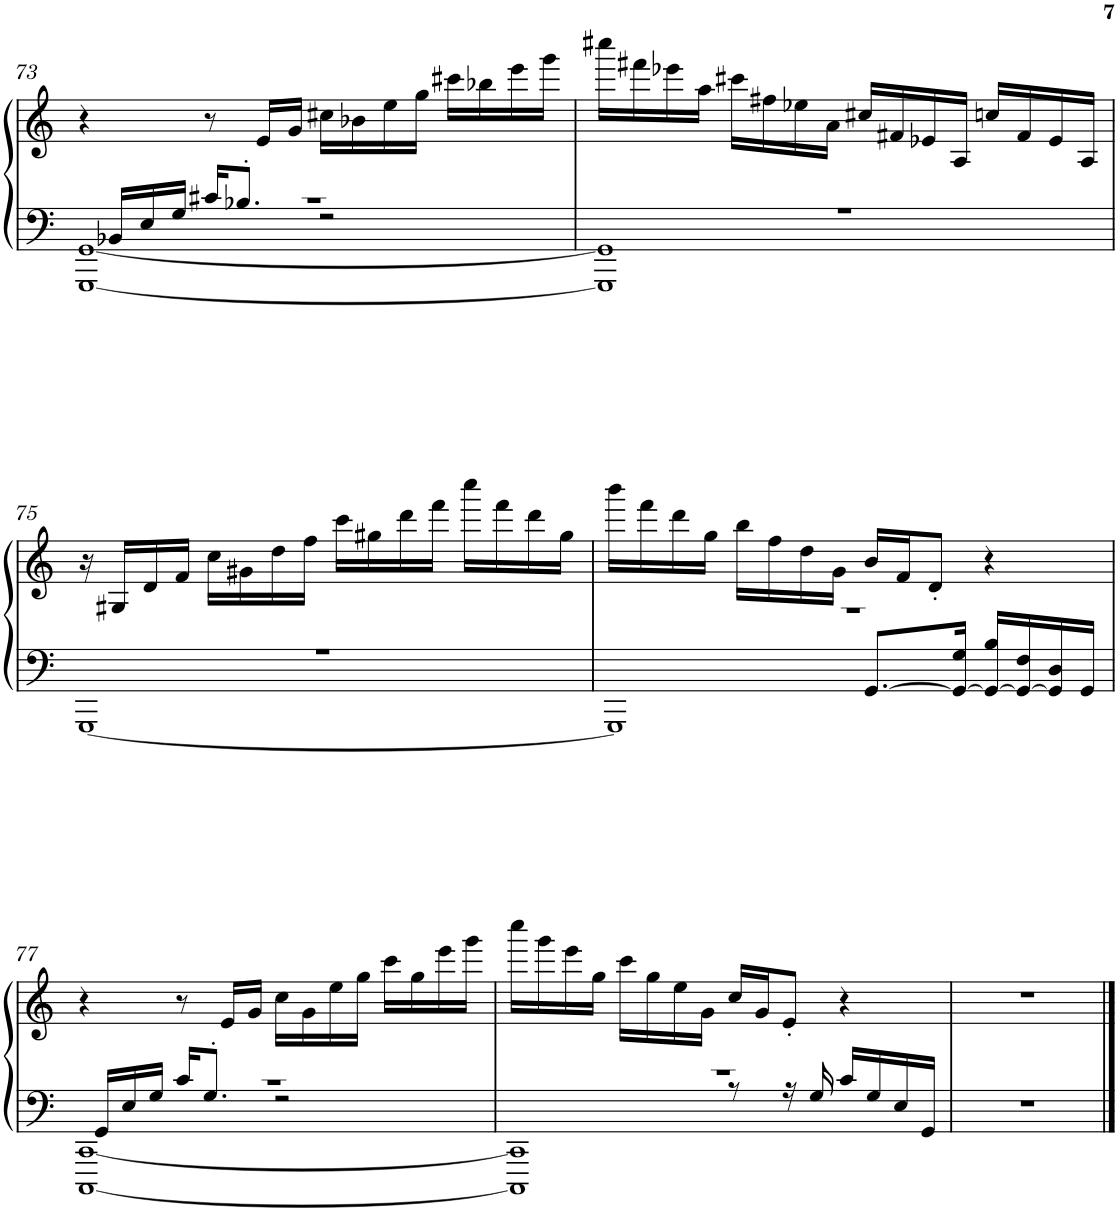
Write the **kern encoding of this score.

**kern	**kern
*part1	*part1
*staff2	*staff1
*I"Piano	*
*I'Pno.	*
!!LO:PB:g=z
*clefF4	*clefG2
*k[]	*k[]
*M4/4	*M4/4
=73	=73
*^	*
1r	[1GGG [1GG	4r
.	.	8r
.	.	16e/LL
.	.	16g/JJ
.	.	16cc#X\LL
.	.	16b-X\
.	.	16ee\
.	.	16gg\JJ
.	.	16ccc#X\LL
.	.	16bb-X\
.	.	16eee\
.	.	16ggg\JJ
16BB-X/LL	2...ryy	2...ryy
16E/	.	.
16G/JJ	.	.
16c#X/KL	.	.
8.B-X'/J	.	.
2r	.	.
=74	=74	=74
1r	1GGG] 1GG]	16cccc#X\LL
.	.	16fff#X\
.	.	16eee-X\
.	.	16aa\JJ
.	.	16ccc#X\LL
.	.	16ff#X\
.	.	16ee-X\
.	.	16a\JJ
.	.	16cc#X/LL
.	.	16f#X/
.	.	16e-X/
.	.	16A/JJ
.	.	16ccn/LL
.	.	16f#/
.	.	16e-/
.	.	16A/JJ
!!LO:LB:g=z
=75	=75	=75
1r	[1GGG	16r
.	.	16G#X/LL
.	.	16d/
.	.	16f/JJ
.	.	16cc\LL
.	.	16g#X\
.	.	16dd\
.	.	16ff\JJ
.	.	16ccc\LL
.	.	16gg#X\
.	.	16ddd\
.	.	16fff\JJ
.	.	16cccc\LL
.	.	16fff\
.	.	16ddd\
.	.	16gg#\JJ
=76	=76	=76
1r	1GGG]	16bbb\LL
.	.	16fff\
.	.	16ddd\
.	.	16gg\JJ
.	.	16bb\LL
.	.	16ff\
.	.	16dd\
.	.	16g\JJ
.	.	16b/LL
.	.	16f/J
.	.	8d'/J
.	.	4r
8.GG/L_	2ryy	2ryy
16GG/_ 16G/Jk	.	.
16GG/_ 16B/LL	.	.
16GG/_ 16F/	.	.
16GG/] 16D/	.	.
16GG/JJ	.	.
!!LO:LB:g=z
=77	=77	=77
1r	[1CCC [1CC	4r
.	.	8r
.	.	16e/LL
.	.	16g/JJ
.	.	16cc\LL
.	.	16g\
.	.	16ee\
.	.	16gg\JJ
.	.	16ccc\LL
.	.	16gg\
.	.	16eee\
.	.	16ggg\JJ
16GG/LL	2...ryy	2...ryy
16E/	.	.
16G/JJ	.	.
16c/KL	.	.
8.G'/J	.	.
2r	.	.
=78	=78	=78
1r	1CCC] 1CC]	16cccc\LL
.	.	16ggg\
.	.	16eee\
.	.	16gg\JJ
.	.	16ccc\LL
.	.	16gg\
.	.	16ee\
.	.	16g\JJ
.	.	16cc/LL
.	.	16g/J
.	.	8e'/J
.	.	4r
8r	2ryy	2ryy
16r	.	.
16G/	.	.
16c/LL	.	.
16G/	.	.
16E/	.	.
16GG/JJ	.	.
*v	*v	*
=79	=79
1r	1r
==	==
*-	*-
